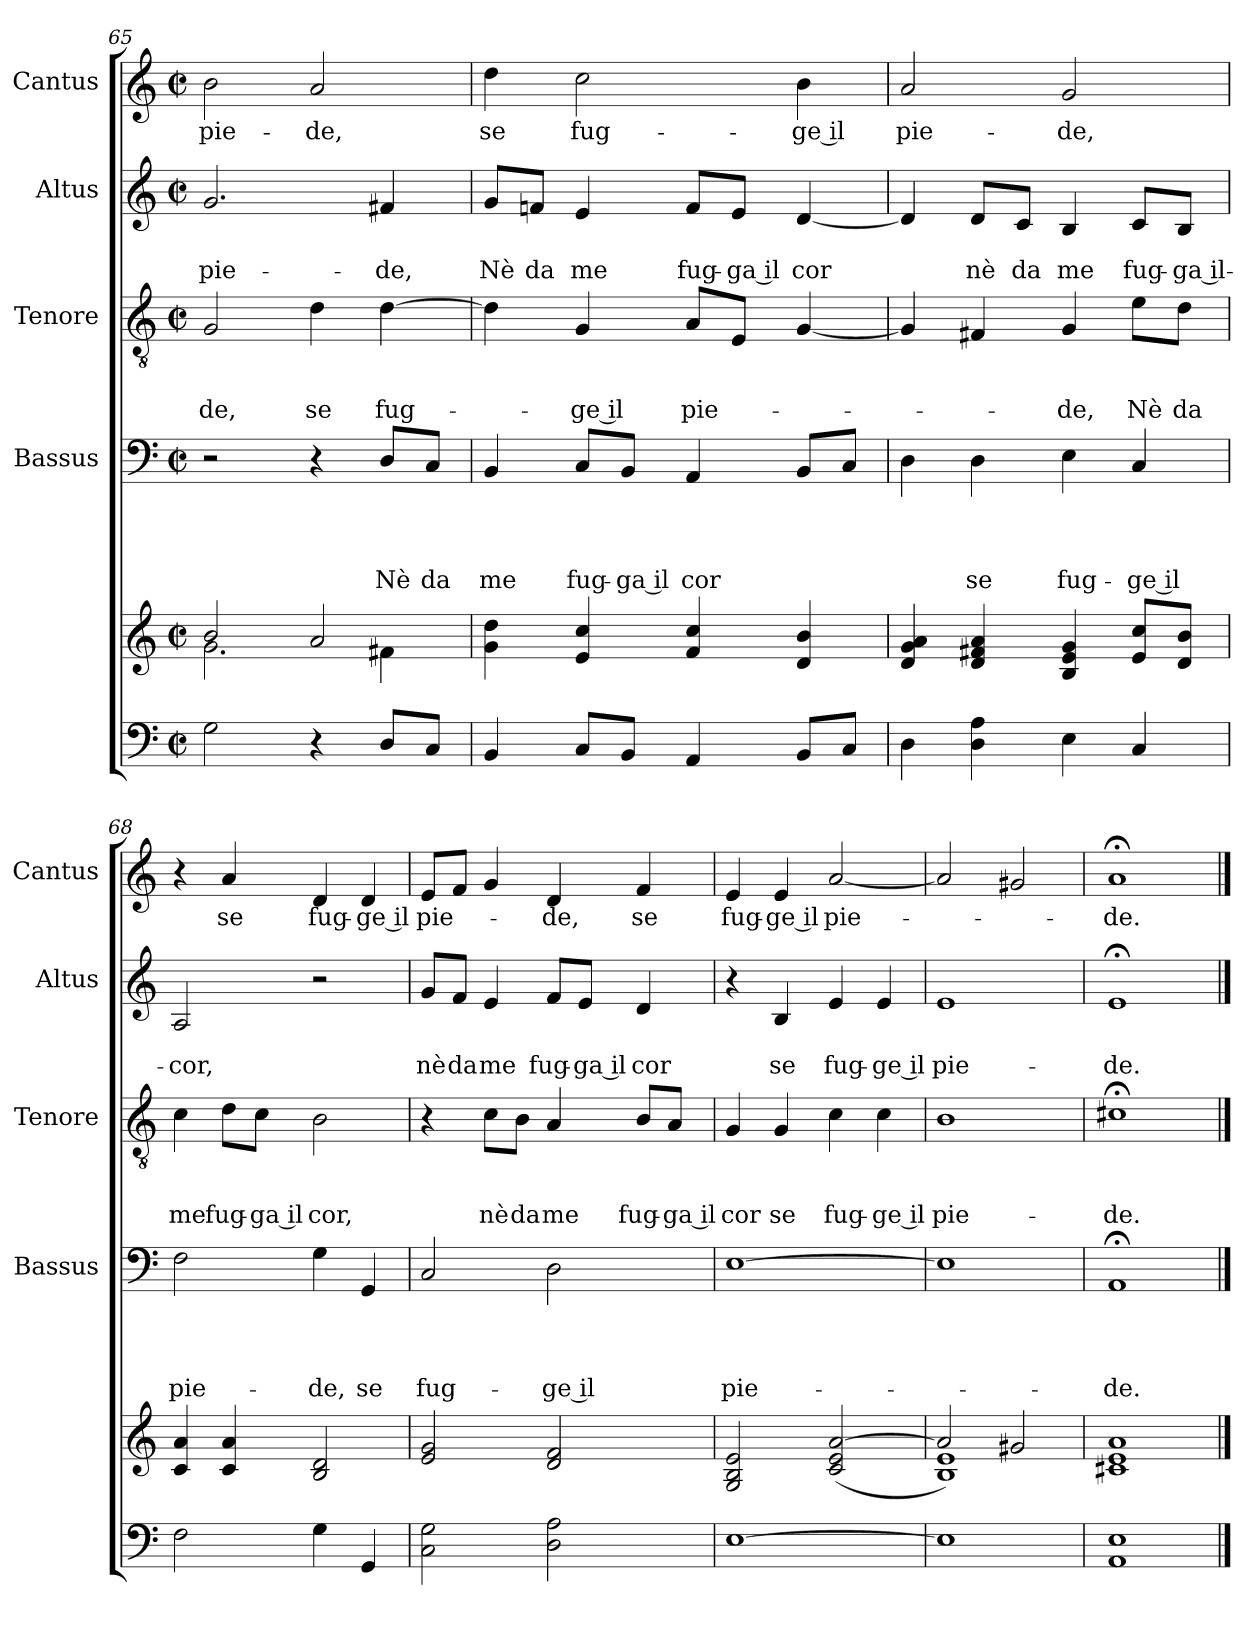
**kern	**kern	**kern	**text	**text	**text	**text	**kern	**text	**text	**text	**kern	**text	**text	**kern	**text
*part5	*part5	*part4	*part4	*part4	*part4	*part4	*part3	*part3	*part3	*part3	*part2	*part2	*part2	*part1	*part1
*staff6	*staff5	*staff4	*staff4	*staff4	*staff4	*staff4	*staff3	*staff3	*staff3	*staff3	*staff2	*staff2	*staff2	*staff1	*staff1
*	*	*I"Bassus	*	*	*	*	*I"Tenore	*	*	*	*I"Altus	*	*	*I"Cantus	*
*	*	*I'Bassus	*	*	*	*	*I'Tenore	*	*	*	*I'Altus	*	*	*I'Cantus	*
!!LO:LB:g=z
*clefF4	*clefG2	*clefF4	*	*	*	*	*clefGv2	*	*	*	*clefG2	*	*	*clefG2	*
*k[]	*k[]	*k[]	*	*	*	*	*k[]	*	*	*	*k[]	*	*	*k[]	*
*C:	*C:	*C:	*	*	*	*	*C:	*	*	*	*C:	*	*	*C:	*
*M2/2	*M2/2	*M2/2	*	*	*	*	*M2/2	*	*	*	*M2/2	*	*	*M2/2	*
*met(c|)	*met(c|)	*met(c|)	*	*	*	*	*met(c|)	*	*	*	*met(c|)	*	*	*met(c|)	*
=65	=65	=65	=65	=65	=65	=65	=65	=65	=65	=65	=65	=65	=65	=65	=65
*	*^	*	*	*	*	*	*	*	*	*	*	*	*	*	*
!	!	!	!	!	!	!	!	!	!	!	!LO:LY:b	!	!	!LO:LY:b	!	!LO:LY:b
2G\	2b/	2.g\	2r	.	.	.	.	2G/	.	.	-de,	2.g/	.	pie-	2b\	pie-
!	!	!	!	!	!	!	!	!	!	!	!LO:LY:b	!	!	!	!	!LO:LY:b
4r	2a/	.	4r	.	.	.	.	4d\	.	.	se	.	.	.	2a/	-de,
!	!	!	!	!	!	!	!LO:LY:b	!	!	!	!LO:LY:b	!	!	!LO:LY:b	!	!
8D/L	.	4f#X\	8D/L	.	.	.	Nè	[>4d\	.	.	fug-	4f#X/	.	-de,	.	.
!	!	!	!	!	!	!	!LO:LY:b	!	!	!	!	!	!	!	!	!
8C/J	.	.	8C/J	.	.	.	da	.	.	.	.	.	.	.	.	.
*	*v	*v	*	*	*	*	*	*	*	*	*	*	*	*	*	*
=66	=66	=66	=66	=66	=66	=66	=66	=66	=66	=66	=66	=66	=66	=66	=66
!	!	!	!	!	!	!LO:LY:b	!	!	!	!	!	!	!LO:LY:b	!	!LO:LY:b
4BB/	4g\ 4dd\	4BB/	.	.	.	me	4d\]	.	.	.	8g/L	.	Nè	4dd\	se
!	!	!	!	!	!	!	!	!	!	!	!	!	!LO:LY:b	!	!
.	.	.	.	.	.	.	.	.	.	.	8fn/J	.	da	.	.
!	!	!	!	!	!	!LO:LY:b	!	!	!	!LO:LY:b:rj	!	!	!LO:LY:b	!	!LO:LY:b
8C/L	4e/ 4cc/	8C/L	.	.	.	fug-	4G/	.	.	-ge il	4e/	.	me	2cc\	fug-
!	!	!	!	!	!	!LO:LY:b:rj	!	!	!	!	!	!	!	!	!
8BB/J	.	8BB/J	.	.	.	-ga il	.	.	.	.	.	.	.	.	.
!	!	!	!	!	!	!LO:LY:b	!	!	!	!LO:LY:b	!	!	!LO:LY:b	!	!
4AA/	4f/ 4cc/	4AA/	.	.	.	cor	8A/L	.	.	pie-	8f/L	.	fug-	.	.
!	!	!	!	!	!	!	!	!	!	!	!	!	!LO:LY:b:rj	!	!
.	.	.	.	.	.	.	8E/J	.	.	.	8e/J	.	-ga il	.	.
!	!	!	!	!	!	!	!	!	!	!	!	!	!LO:LY:b	!	!LO:LY:b:rj
8BB/L	4d/ 4b/	8BB/L	.	.	.	.	[<4G/	.	.	.	[<4d/	.	cor	4b\	-ge il
8C/J	.	8C/J	.	.	.	.	.	.	.	.	.	.	.	.	.
=67	=67	=67	=67	=67	=67	=67	=67	=67	=67	=67	=67	=67	=67	=67	=67
!	!	!	!	!	!	!	!	!	!	!	!	!	!	!	!LO:LY:b
4D\	4d/ 4g/ 4a/	4D\	.	.	.	.	4G/]	.	.	.	4d/]	.	.	2a/	pie-
!	!	!	!	!	!	!LO:LY:b	!	!	!	!	!	!	!LO:LY:b	!	!
4D\ 4A\	4d/ 4f#X/ 4a/	4D\	.	.	.	se	4F#X/	.	.	.	8d/L	.	nè	.	.
!	!	!	!	!	!	!	!	!	!	!	!	!	!LO:LY:b	!	!
.	.	.	.	.	.	.	.	.	.	.	8c/J	.	da	.	.
!	!	!	!	!	!	!LO:LY:b	!	!	!	!LO:LY:b	!	!	!LO:LY:b	!	!LO:LY:b
4E\	4B/ 4e/ 4g/	4E\	.	.	.	fug-	4G/	.	.	-de,	4B/	.	me	2g/	-de,
!	!	!	!	!	!	!LO:LY:b:rj	!	!	!	!LO:LY:b	!	!	!LO:LY:b	!	!
4C/	8e/ 8cc/L	4C/	.	.	.	-ge il	8e\L	.	.	Nè	8c/L	.	fug-	.	.
!	!	!	!	!	!	!	!	!	!	!LO:LY:b	!	!	!LO:LY:b:rj	!	!
.	8d/ 8b/J	.	.	.	.	.	8d\J	.	.	da	8B/J	.	-ga il-	.	.
=68	=68	=68	=68	=68	=68	=68	=68	=68	=68	=68	=68	=68	=68	=68	=68
!	!	!	!	!	!	!LO:LY:b	!	!	!	!LO:LY:b	!	!	!LO:LY:b	!	!
2F\	4c/ 4a/	2F\	.	.	.	pie-	4c\	.	.	me	2A/	.	-cor,	4r	.
!	!	!	!	!	!	!	!	!	!	!LO:LY:b	!	!	!	!	!LO:LY:b
.	4c/ 4a/	.	.	.	.	.	8d\L	.	.	fug-	.	.	.	4a/	se
!	!	!	!	!	!	!	!	!	!	!LO:LY:b:rj	!	!	!	!	!
.	.	.	.	.	.	.	8c\J	.	.	-ga il	.	.	.	.	.
!	!	!	!	!	!	!LO:LY:b	!	!	!	!LO:LY:b	!	!	!	!	!LO:LY:b
4G\	2B/ 2d/	4G\	.	.	.	-de,	2B\	.	.	cor,	2r	.	.	4d/	fug-
!	!	!	!	!	!	!LO:LY:b	!	!	!	!	!	!	!	!	!LO:LY:b:rj
4GG/	.	4GG/	.	.	.	se	.	.	.	.	.	.	.	4d/	-ge il
!!LO:PB:g=z
=69	=69	=69	=69	=69	=69	=69	=69	=69	=69	=69	=69	=69	=69	=69	=69
!	!	!	!	!	!	!LO:LY:b	!	!	!	!	!	!	!LO:LY:b	!	!LO:LY:b
2C\ 2G\	2e/ 2g/	2C/	.	.	.	fug-	4r	.	.	.	8g/L	.	nè	8e/L	pie-
!	!	!	!	!	!	!	!	!	!	!	!	!	!LO:LY:b	!	!
.	.	.	.	.	.	.	.	.	.	.	8f/J	.	da	8f/J	.
!	!	!	!	!	!	!	!	!	!	!LO:LY:b	!	!	!LO:LY:b	!	!
.	.	.	.	.	.	.	8c\L	.	.	nè	4e/	.	me	4g/	.
!	!	!	!	!	!	!	!	!	!	!LO:LY:b	!	!	!	!	!
.	.	.	.	.	.	.	8B\J	.	.	da	.	.	.	.	.
!	!	!	!	!	!	!LO:LY:b:rj	!	!	!	!LO:LY:b	!	!	!LO:LY:b	!	!LO:LY:b
2D\ 2A\	2d/ 2f/	2D\	.	.	.	-ge il	4A/	.	.	me	8f/L	.	fug-	4d/	-de,
!	!	!	!	!	!	!	!	!	!	!	!	!	!LO:LY:b:rj	!	!
.	.	.	.	.	.	.	.	.	.	.	8e/J	.	-ga il	.	.
!	!	!	!	!	!	!	!	!	!	!LO:LY:b	!	!	!LO:LY:b	!	!LO:LY:b
.	.	.	.	.	.	.	8B/L	.	.	fug-	4d/	.	cor	4f/	se
!	!	!	!	!	!	!	!	!	!	!LO:LY:b:rj	!	!	!	!	!
.	.	.	.	.	.	.	8A/J	.	.	-ga il	.	.	.	.	.
=70	=70	=70	=70	=70	=70	=70	=70	=70	=70	=70	=70	=70	=70	=70	=70
!	!	!	!	!	!	!LO:LY:b	!	!	!	!LO:LY:b	!	!	!	!	!LO:LY:b
[>1E	2G/ 2B/ 2e/	[>1E	.	.	.	pie-	4G/	.	.	cor	4r	.	.	4e/	fug-
!	!	!	!	!	!	!	!	!	!	!LO:LY:b	!	!	!LO:LY:b	!	!LO:LY:b:rj
.	.	.	.	.	.	.	4G/	.	.	se	4B/	.	se	4e/	-ge il
!	!	!	!	!	!	!	!	!	!	!LO:LY:b	!	!	!LO:LY:b	!	!LO:LY:b
.	(<2c/ 2e/ [>2a/	.	.	.	.	.	4c\	.	.	fug-	4e/	.	fug-	[<2a/	pie-
!	!	!	!	!	!	!	!	!	!	!LO:LY:b:rj	!	!	!LO:LY:b:rj	!	!
.	.	.	.	.	.	.	4c\	.	.	-ge il	4e/	.	-ge il	.	.
=71	=71	=71	=71	=71	=71	=71	=71	=71	=71	=71	=71	=71	=71	=71	=71
*	*^	*	*	*	*	*	*	*	*	*	*	*	*	*	*
!	!	!	!	!	!	!	!	!	!	!	!LO:LY:b	!	!	!LO:LY:b	!	!
1E]	2a/]	1B 1e)	1E]	.	.	.	.	1B	.	.	pie-	1e	.	pie-	2a/]	.
.	2g#X/	.	.	.	.	.	.	.	.	.	.	.	.	.	2g#X/	.
*	*v	*v	*	*	*	*	*	*	*	*	*	*	*	*	*	*
=72	=72	=72	=72	=72	=72	=72	=72	=72	=72	=72	=72	=72	=72	=72	=72
!	!	!	!	!	!	!LO:LY:b	!	!	!	!LO:LY:b	!	!	!LO:LY:b	!	!LO:LY:b
1AA 1E	1c#X 1e 1a	1AA;	.	.	.	-de.	1c#X;<	.	.	-de.	1e;	.	-de.	1a;	-de.
==	==	==	==	==	==	==	==	==	==	==	==	==	==	==	==
*-	*-	*-	*-	*-	*-	*-	*-	*-	*-	*-	*-	*-	*-	*-	*-
